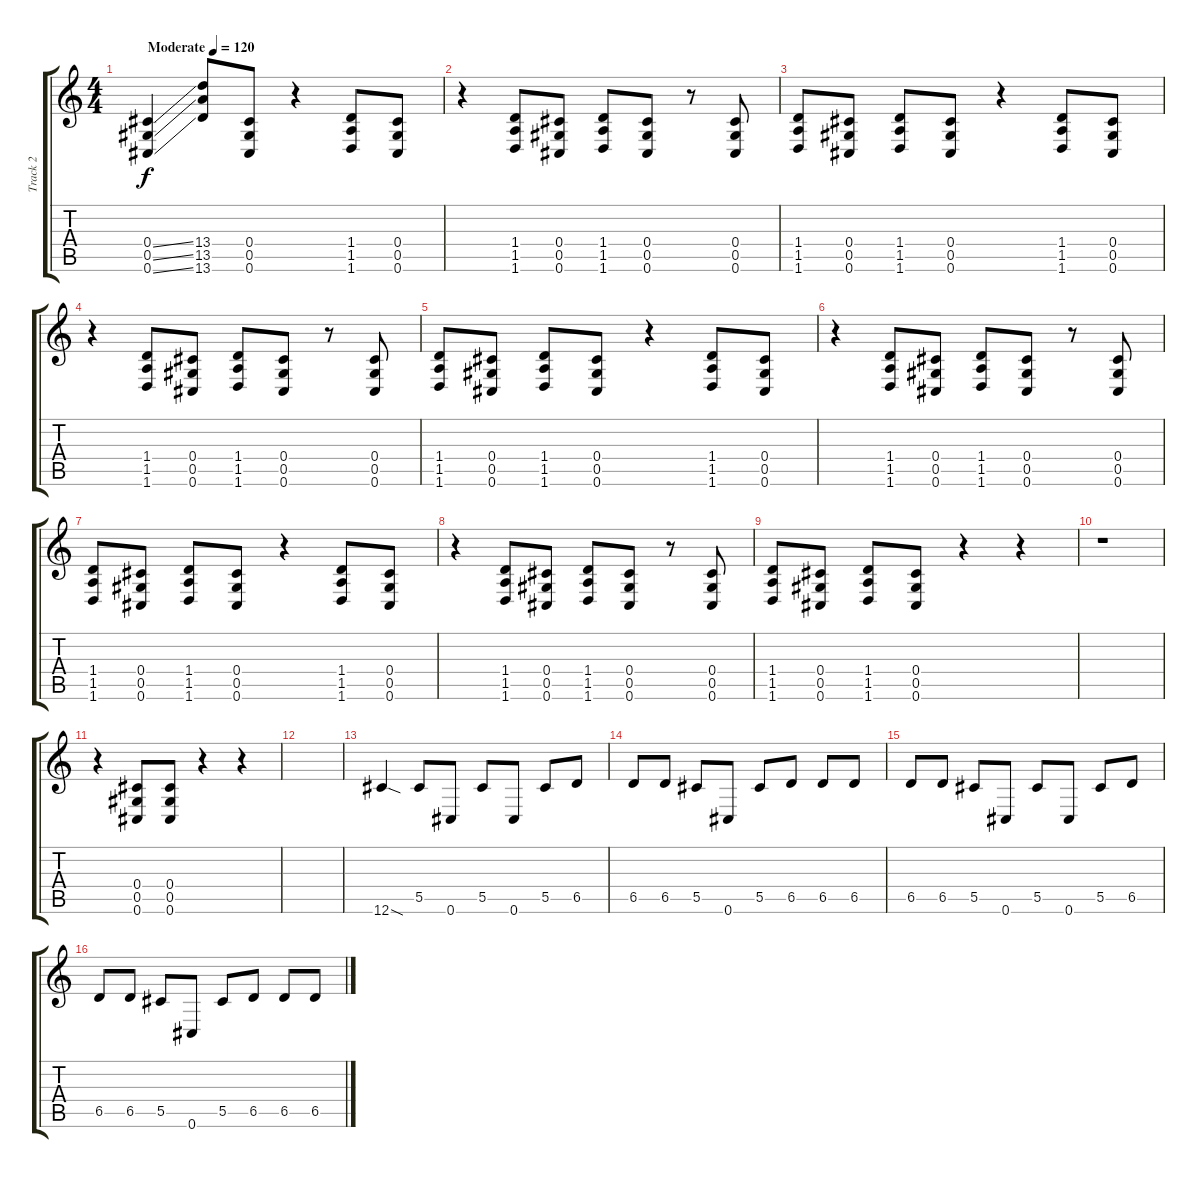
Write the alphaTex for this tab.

\track ("Track 2" "Track 2") {instrument distortionguitar}
\staff {score tabs}
\tuning (Eb4 Bb3 Gb3 Db3 Ab2 Db2) {hide}
\ts (4 4)
\tempo (120 "Moderate")
\clef g2
\ks c
(0.4{ss} 0.5{ss} 0.6{ss}).4{dy f instrument distortionguitar} (13.4 13.5 13.6).8 (0.4 0.5 0.6).8 r.4 (1.4 1.5 1.6).8 (0.4 0.5 0.6).8 |
r.4 (1.4 1.5 1.6).8 (0.4 0.5 0.6).8 (1.4 1.5 1.6).8 (0.4 0.5 0.6).8 r.8 (0.4 0.5 0.6).8 |
(1.4 1.5 1.6).8 (0.4 0.5 0.6).8 (1.4 1.5 1.6).8 (0.4 0.5 0.6).8 r.4 (1.4 1.5 1.6).8 (0.4 0.5 0.6).8 |
r.4 (1.4 1.5 1.6).8 (0.4 0.5 0.6).8 (1.4 1.5 1.6).8 (0.4 0.5 0.6).8 r.8 (0.4 0.5 0.6).8 |
(1.4 1.5 1.6).8 (0.4 0.5 0.6).8 (1.4 1.5 1.6).8 (0.4 0.5 0.6).8 r.4 (1.4 1.5 1.6).8 (0.4 0.5 0.6).8 |
r.4 (1.4 1.5 1.6).8 (0.4 0.5 0.6).8 (1.4 1.5 1.6).8 (0.4 0.5 0.6).8 r.8 (0.4 0.5 0.6).8 |
(1.4 1.5 1.6).8 (0.4 0.5 0.6).8 (1.4 1.5 1.6).8 (0.4 0.5 0.6).8 r.4 (1.4 1.5 1.6).8 (0.4 0.5 0.6).8 |
r.4 (1.4 1.5 1.6).8 (0.4 0.5 0.6).8 (1.4 1.5 1.6).8 (0.4 0.5 0.6).8 r.8 (0.4 0.5 0.6).8 |
(1.4 1.5 1.6).8 (0.4 0.5 0.6).8 (1.4 1.5 1.6).8 (0.4 0.5 0.6).8 r.4 r.4 |
r.1 |
r.4 (0.4 0.5 0.6).8 (0.4 0.5 0.6).8 r.4 r.4 |
|
12.6{sod}.4 5.5.8 0.6.8 5.5.8 0.6.8 5.5.8 6.5.8 |
6.5.8 6.5.8 5.5.8 0.6.8 5.5.8 6.5.8 6.5.8 6.5.8 |
6.5.8 6.5.8 5.5.8 0.6.8 5.5.8 0.6.8 5.5.8 6.5.8 |
6.5.8 6.5.8 5.5.8 0.6.8 5.5.8 6.5.8 6.5.8 6.5.8
